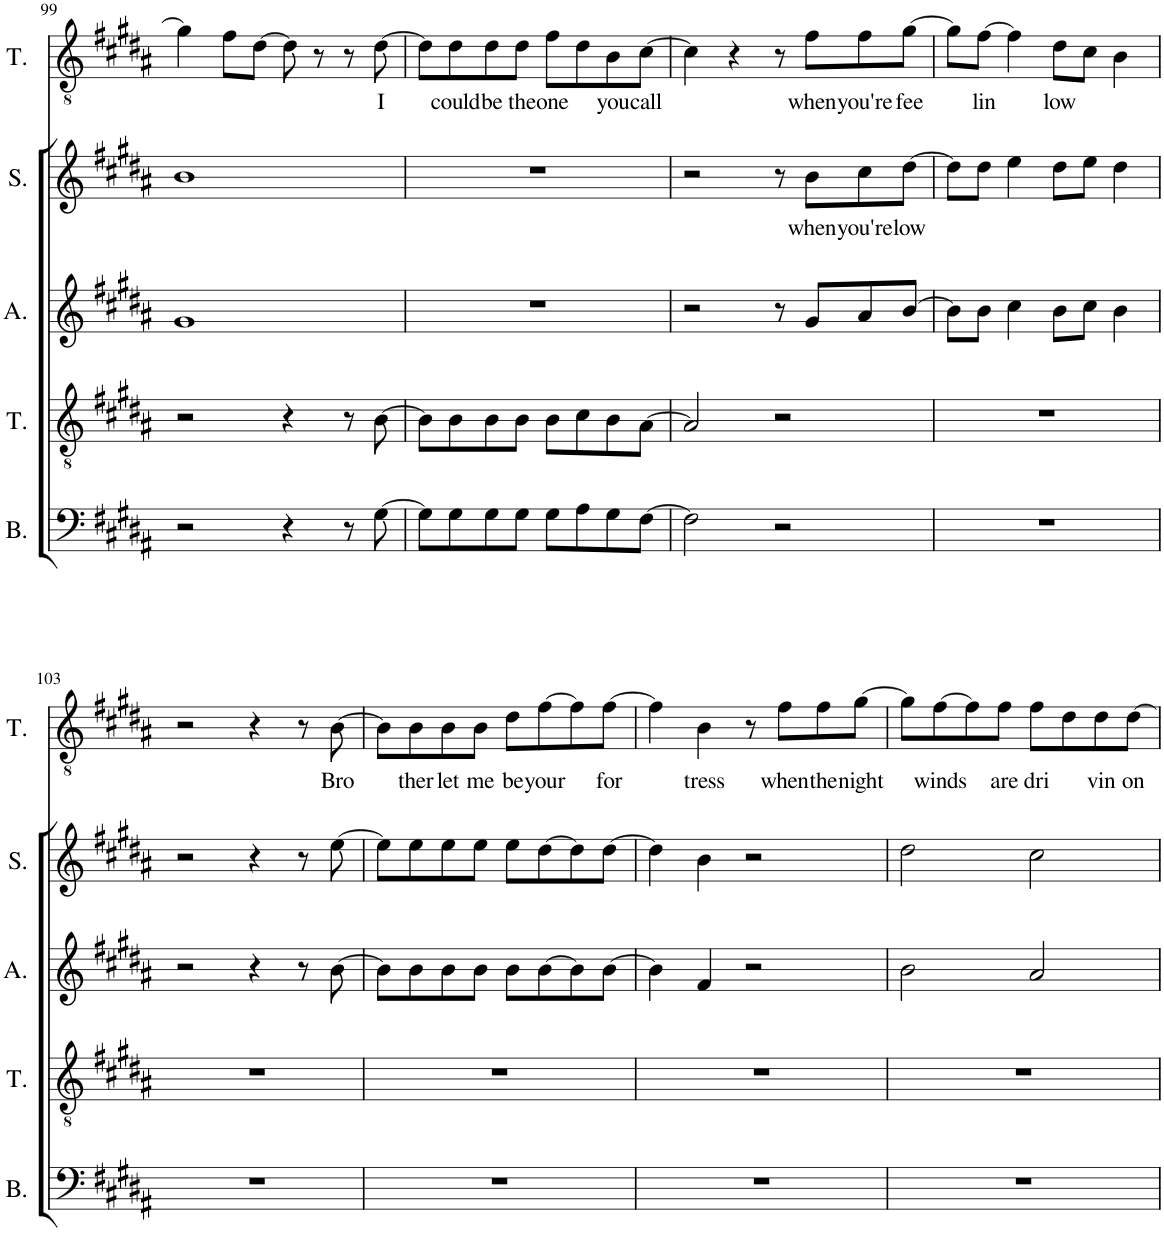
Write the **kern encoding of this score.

**kern	**kern	**kern	**kern	**text	**kern	**text
*part5	*part4	*part3	*part2	*part2	*part1	*part1
*staff5	*staff4	*staff3	*staff2	*staff2	*staff1	*staff1
*I"Bass	*I"Tenor	*I"Alto	*I"Soprano	*	*I"Solo	*
*I'B.	*I'T.	*I'A.	*I'S.	*	*	*
!!LO:PB:g=z
*clefF4	*clefGv2	*clefG2	*clefG2	*	*clefGv2	*
*k[f#c#g#d#a#]	*k[f#c#g#d#a#]	*k[f#c#g#d#a#]	*k[f#c#g#d#a#]	*	*k[f#c#g#d#a#]	*
*M4/4	*M4/4	*M4/4	*M4/4	*	*M4/4	*
=99	=99	=99	=99	=99	=99	=99
2r	2r	1g#	1b	.	4g#\]	.
.	.	.	.	.	8f#\L	.
.	.	.	.	.	[8d#\J	.
4r	4r	.	.	.	8d#\]	.
.	.	.	.	.	8r	.
8r	8r	.	.	.	8r	.
!	!	!	!	!	!	!LO:LY:b
[8G#\	[8B\	.	.	.	[8d#\	I
=100	=100	=100	=100	=100	=100	=100
8G#\L]	8B\L]	1r	1r	.	8d#\L]	.
!	!	!	!	!	!	!LO:LY:b
8G#\	8B\	.	.	.	8d#\	could
!	!	!	!	!	!	!LO:LY:b
8G#\	8B\	.	.	.	8d#\	be
!	!	!	!	!	!	!LO:LY:b
8G#\J	8B\J	.	.	.	8d#\J	the
!	!	!	!	!	!	!LO:LY:b
8G#\L	8B\L	.	.	.	8f#\L	one
8A#\	8c#\	.	.	.	8d#\	.
!	!	!	!	!	!	!LO:LY:b
8G#\	8B\	.	.	.	8B\	you
!	!	!	!	!	!	!LO:LY:b
[8F#\J	[8A#\J	.	.	.	[8c#\J	call
=101	=101	=101	=101	=101	=101	=101
2F#\]	2A#/]	2r	2r	.	4c#\]	.
.	.	.	.	.	4r	.
2r	2r	8r	8r	.	8r	.
!	!	!	!	!LO:LY:b	!	!LO:LY:b
.	.	8g#/L	8b\L	when	8f#\L	when
!	!	!	!	!LO:LY:b	!	!LO:LY:b
.	.	8a#/	8cc#\	you're	8f#\	you're
!	!	!	!	!LO:LY:b	!	!LO:LY:b
.	.	[8b/J	[8dd#\J	low	[8g#\J	fee
=102	=102	=102	=102	=102	=102	=102
1r	1r	8b\L]	8dd#\L]	.	8g#\L]	.
!	!	!	!	!	!	!LO:LY:b
.	.	8b\J	8dd#\J	.	[8f#\J	lin
.	.	4cc#\	4ee\	.	4f#\]	.
!	!	!	!	!	!	!LO:LY:b
.	.	8b\L	8dd#\L	.	8d#\L	low
.	.	8cc#\J	8ee\J	.	8c#\J	.
.	.	4b\	4dd#\	.	4B\	.
!!LO:LB:g=z
=103	=103	=103	=103	=103	=103	=103
1r	1r	2r	2r	.	2r	.
.	.	4r	4r	.	4r	.
.	.	8r	8r	.	8r	.
!	!	!	!	!	!	!LO:LY:b
.	.	[8b\	[8ee\	.	[8B\	Bro
=104	=104	=104	=104	=104	=104	=104
1r	1r	8b\L]	8ee\L]	.	8B\L]	.
!	!	!	!	!	!	!LO:LY:b
.	.	8b\	8ee\	.	8B\	ther
!	!	!	!	!	!	!LO:LY:b
.	.	8b\	8ee\	.	8B\	let
!	!	!	!	!	!	!LO:LY:b
.	.	8b\J	8ee\J	.	8B\J	me
!	!	!	!	!	!	!LO:LY:b
.	.	8b\L	8ee\L	.	8d#\L	be
!	!	!	!	!	!	!LO:LY:b
.	.	[8b\	[8dd#\	.	[8f#\	your
.	.	8b\]	8dd#\]	.	8f#\]	.
!	!	!	!	!	!	!LO:LY:b
.	.	[8b\J	[8dd#\J	.	[8f#\J	for
=105	=105	=105	=105	=105	=105	=105
1r	1r	4b\]	4dd#\]	.	4f#\]	.
!	!	!	!	!	!	!LO:LY:b
.	.	4f#/	4b\	.	4B\	tress
.	.	2r	2r	.	8r	.
!	!	!	!	!	!	!LO:LY:b
.	.	.	.	.	8f#\L	when
!	!	!	!	!	!	!LO:LY:b
.	.	.	.	.	8f#\	the
!	!	!	!	!	!	!LO:LY:b
.	.	.	.	.	[8g#\J	night
=106	=106	=106	=106	=106	=106	=106
1r	1r	2b\	2dd#\	.	8g#\L]	.
!	!	!	!	!	!	!LO:LY:b
.	.	.	.	.	[8f#\	winds
.	.	.	.	.	8f#\]	.
!	!	!	!	!	!	!LO:LY:b
.	.	.	.	.	8f#\J	are
!	!	!	!	!	!	!LO:LY:b
.	.	2a#/	2cc#\	.	8f#\L	dri
.	.	.	.	.	8d#\	.
!	!	!	!	!	!	!LO:LY:b
.	.	.	.	.	8d#\	vin
!	!	!	!	!	!	!LO:LY:b
.	.	.	.	.	[8d#\J	on
=	=	=	=	=	=	=
*-	*-	*-	*-	*-	*-	*-
